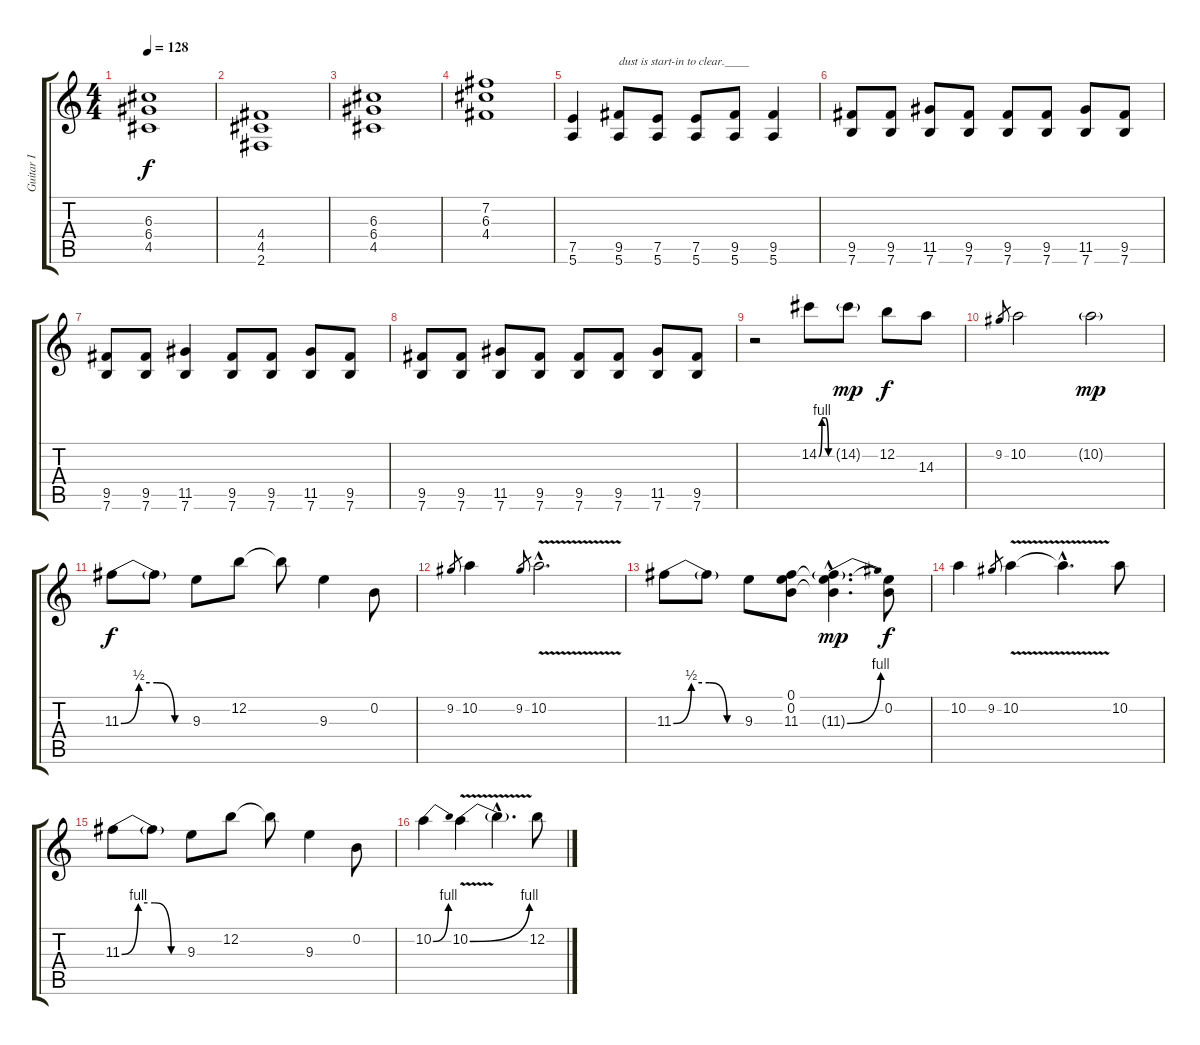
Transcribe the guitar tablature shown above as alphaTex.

\track ("Guitar I" "Guitar I") {instrument electricguitarclean}
\staff {score tabs}
\tuning (E4 B3 G3 D3 A2 E2) {hide}
\ts (4 4)
\tempo 128
\clef g2
\ks c
(6.3 6.4 4.5).1{dy f} |
(4.4 4.5 2.6).1 |
(6.3 6.4 4.5).1 |
(7.2 6.3 4.4).1 |
(7.5 5.6).4 (9.5 5.6).8{txt "dust is start-in to clear.____"} (7.5 5.6).8 (7.5 5.6).8 (9.5 5.6).8 (9.5 5.6).4 |
(9.5 7.6).8 (9.5 7.6).8 (11.5 7.6).8 (9.5 7.6).8 (9.5 7.6).8 (9.5 7.6).8 (11.5 7.6).8 (9.5 7.6).8 |
(9.5 7.6).8 (9.5 7.6).8 (11.5 7.6).4 (9.5 7.6).8 (9.5 7.6).8 (11.5 7.6).8 (9.5 7.6).8 |
(9.5 7.6).8 (9.5 7.6).8 (11.5 7.6).8 (9.5 7.6).8 (9.5 7.6).8 (9.5 7.6).8 (11.5 7.6).8 (9.5 7.6).8 |
r.2 14.2{be (custom 0 0 15 4 30 4 45 0 60 0)}.8 14.2{g}.8{dy mp} 12.2.8{dy f} 14.3.8 |
9.2.8{gr} 10.2.2 10.2{g}.2{dy mp} |
11.3{be (custom 0 0 15 2 30 2 45 0 60 0)}.8{dy f} 11.3{t}.8 9.3.8 12.2.8 12.2{t}.8 9.3.4 0.2.8 |
9.2.8{gr} 10.2.4 9.2.8{gr} 10.2{v hac}.2{d} |
11.3{be (custom 0 0 15 2 30 2 45 0 60 0)}.8 11.3{t}.8 9.3.8 (0.1 0.2 11.3).8 (0.1{hac t} 0.2{hac t} 11.3{be (bend 0 0 60 4) g hac}).4{d dy mp} (0.1{t} 0.2).8{dy f} |
10.2.4 9.2.8{gr} 10.2{v}.4 10.2{hac t}.4{d} 10.2.8 |
11.3{be (custom 0 0 15 4 30 4 45 0 60 0)}.8 11.3{t}.8 9.3.8 12.2.8 12.2{t}.8 9.3.4 0.2.8 |
10.2{be (bend 0 0 60 4)}.4 10.2{be (bend 0 0 60 4) v}.4 10.2{hac t}.4{d} 12.2.8
